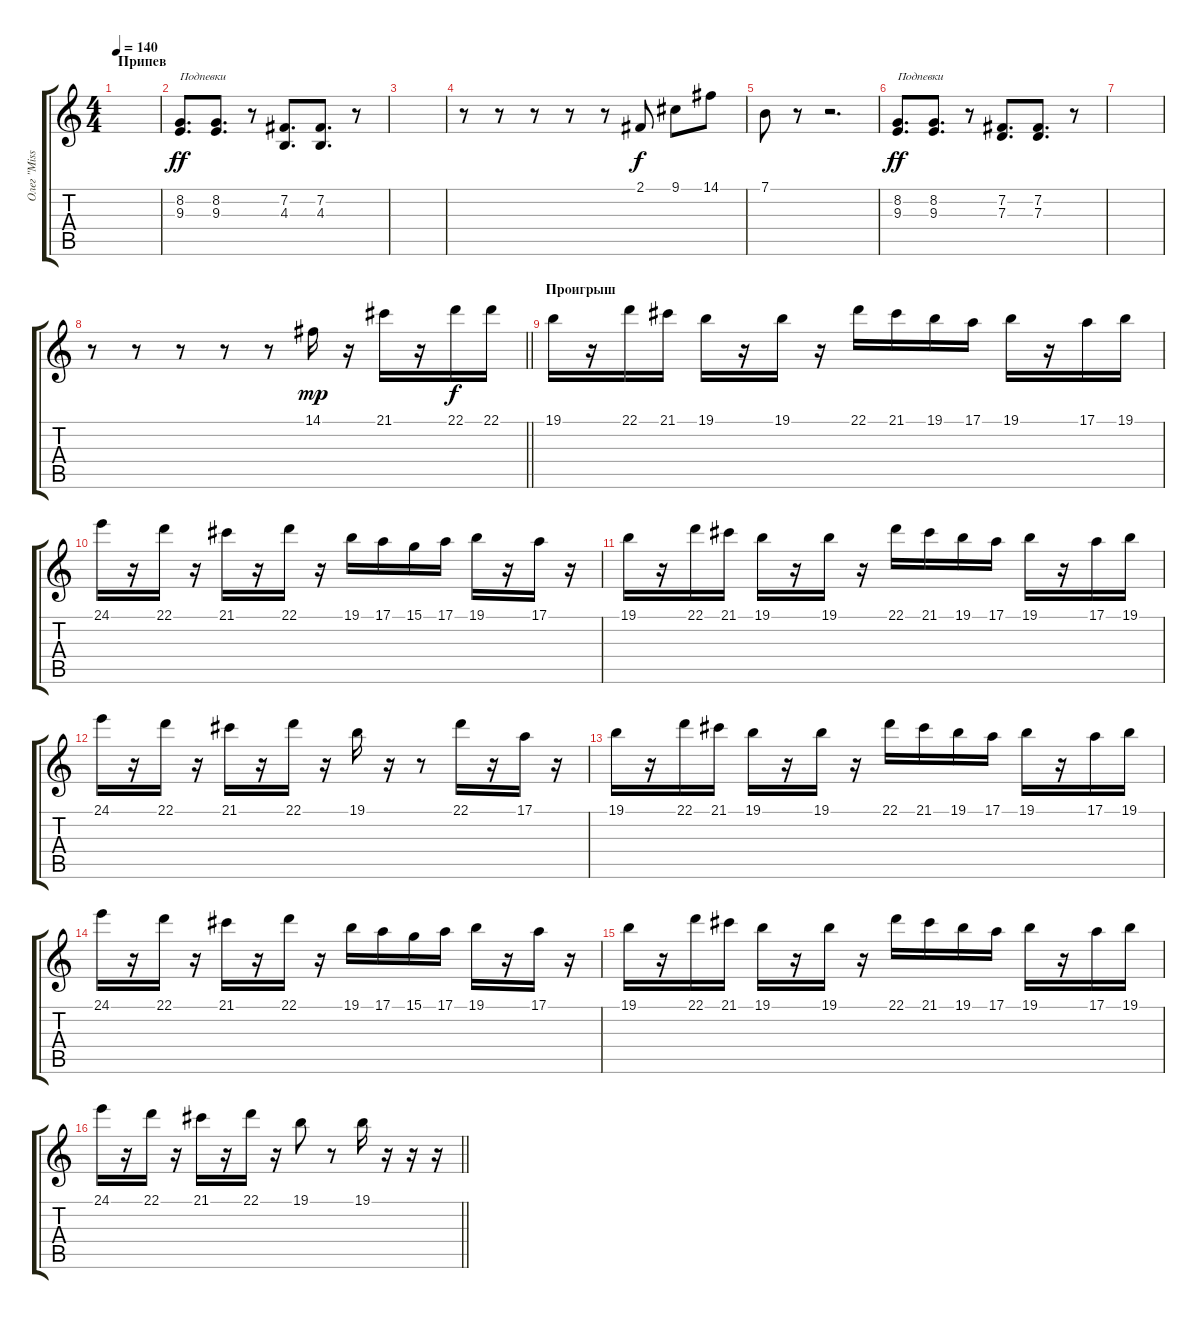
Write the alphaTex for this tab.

\track ("Олег \"Mission\" Мишин" "Олег \"Miss") {instrument flute}
\staff {score tabs}
\tuning (E4 B3 G3 D3 A2 E2) {hide}
\ts (4 4)
\section ("" "Припев")
\tempo 140
\clef g2
\ks c
|
(8.2 9.3).8{d txt "Подпевки" dy ff instrument lead6voice} (8.2 9.3).8{d} r.8 (7.2 4.3).8{d} (7.2 4.3).8{d} r.8 |
|
r.8{instrument flute} r.8 r.8 r.8 r.8 2.1.8{dy f} 9.1.8 14.1.8 |
7.1.8 r.8 r.2{d} |
(8.2 9.3).8{d txt "Подпевки" dy ff instrument lead6voice} (8.2 9.3).8{d} r.8 (7.2 7.3).8{d} (7.2 7.3).8{d} r.8 |
|
\barLineRight lightlight
r.8{instrument flute} r.8 r.8 r.8 r.8 14.1.16{dy mp} r.16 21.1.16 r.16 22.1.16{dy f} 22.1.16 |
\section ("" "Проигрыш")
19.1.16 r.16 22.1.16 21.1.16 19.1.16 r.16 19.1.16 r.16 22.1.16 21.1.16 19.1.16 17.1.16 19.1.16 r.16 17.1.16 19.1.16 |
24.1.16 r.16 22.1.16 r.16 21.1.16 r.16 22.1.16 r.16 19.1.16 17.1.16 15.1.16 17.1.16 19.1.16 r.16 17.1.16 r.16 |
19.1.16 r.16 22.1.16 21.1.16 19.1.16 r.16 19.1.16 r.16 22.1.16 21.1.16 19.1.16 17.1.16 19.1.16 r.16 17.1.16 19.1.16 |
24.1.16 r.16 22.1.16 r.16 21.1.16 r.16 22.1.16 r.16 19.1.16 r.16 r.8 22.1.16 r.16 17.1.16 r.16 |
19.1.16 r.16 22.1.16 21.1.16 19.1.16 r.16 19.1.16 r.16 22.1.16 21.1.16 19.1.16 17.1.16 19.1.16 r.16 17.1.16 19.1.16 |
24.1.16 r.16 22.1.16 r.16 21.1.16 r.16 22.1.16 r.16 19.1.16 17.1.16 15.1.16 17.1.16 19.1.16 r.16 17.1.16 r.16 |
19.1.16 r.16 22.1.16 21.1.16 19.1.16 r.16 19.1.16 r.16 22.1.16 21.1.16 19.1.16 17.1.16 19.1.16 r.16 17.1.16 19.1.16 |
\barLineRight lightlight
24.1.16 r.16 22.1.16 r.16 21.1.16 r.16 22.1.16 r.16 19.1.8 r.8 19.1.16 r.16 r.16 r.16
